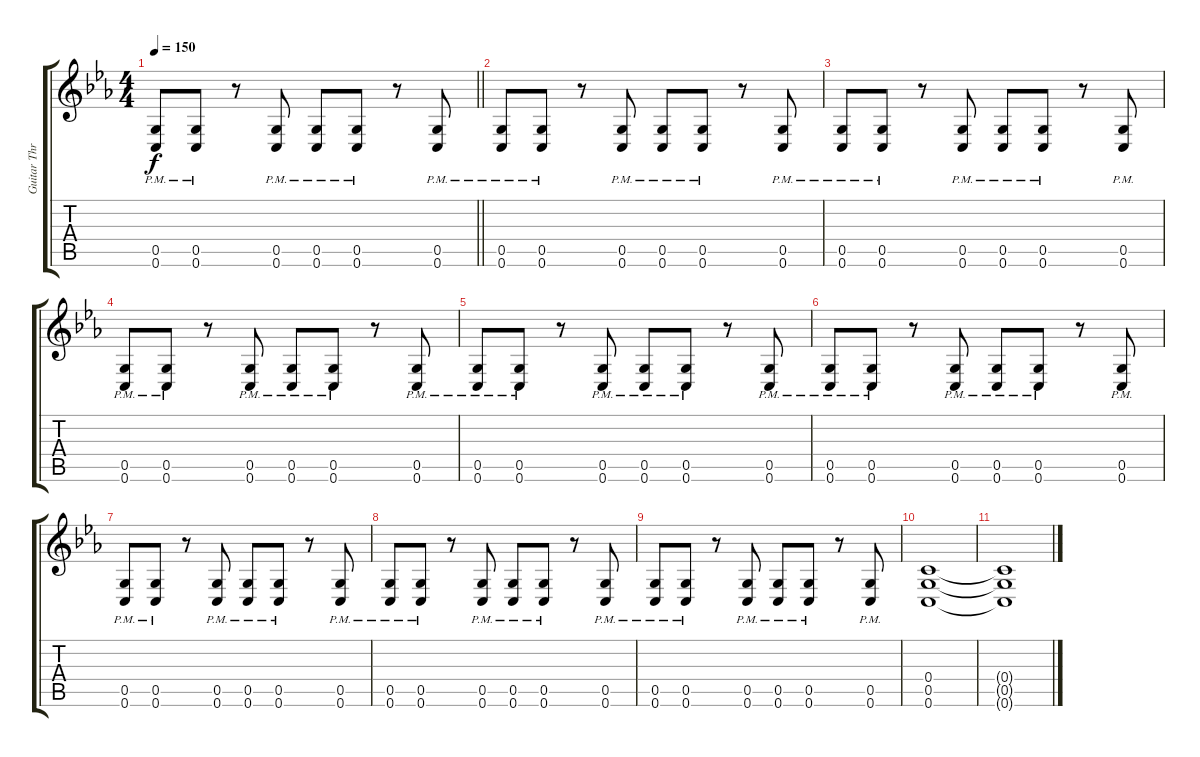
\track ("Guitar Three" "Guitar Thr") {instrument overdrivenguitar}
\staff {score tabs}
\tuning (E4 C4 G3 C3 G2 C2) {hide}
\ts (4 4)
\tempo 150
\clef g2
\barLineRight lightlight
\ks cminor
(0.5{pm} 0.6{pm}).8{dy f} (0.5{pm} 0.6{pm}).8 r.8 (0.5{pm} 0.6{pm}).8 (0.5{pm} 0.6{pm}).8 (0.5{pm} 0.6{pm}).8 r.8 (0.5{pm} 0.6{pm}).8 |
(0.5{pm} 0.6{pm}).8 (0.5{pm} 0.6{pm}).8 r.8 (0.5{pm} 0.6{pm}).8 (0.5{pm} 0.6{pm}).8 (0.5{pm} 0.6{pm}).8 r.8 (0.5{pm} 0.6{pm}).8 |
(0.5{pm} 0.6{pm}).8 (0.5{pm} 0.6{pm}).8 r.8 (0.5{pm} 0.6{pm}).8 (0.5{pm} 0.6{pm}).8 (0.5{pm} 0.6{pm}).8 r.8 (0.5{pm} 0.6{pm}).8 |
(0.5{pm} 0.6{pm}).8 (0.5{pm} 0.6{pm}).8 r.8 (0.5{pm} 0.6{pm}).8 (0.5{pm} 0.6{pm}).8 (0.5{pm} 0.6{pm}).8 r.8 (0.5{pm} 0.6{pm}).8 |
(0.5{pm} 0.6{pm}).8 (0.5{pm} 0.6{pm}).8 r.8 (0.5{pm} 0.6{pm}).8 (0.5{pm} 0.6{pm}).8 (0.5{pm} 0.6{pm}).8 r.8 (0.5{pm} 0.6{pm}).8 |
(0.5{pm} 0.6{pm}).8 (0.5{pm} 0.6{pm}).8 r.8 (0.5{pm} 0.6{pm}).8 (0.5{pm} 0.6{pm}).8 (0.5{pm} 0.6{pm}).8 r.8 (0.5{pm} 0.6{pm}).8 |
(0.5{pm} 0.6{pm}).8 (0.5{pm} 0.6{pm}).8 r.8 (0.5{pm} 0.6{pm}).8 (0.5{pm} 0.6{pm}).8 (0.5{pm} 0.6{pm}).8 r.8 (0.5{pm} 0.6{pm}).8 |
(0.5{pm} 0.6{pm}).8 (0.5{pm} 0.6{pm}).8 r.8 (0.5{pm} 0.6{pm}).8 (0.5{pm} 0.6{pm}).8 (0.5{pm} 0.6{pm}).8 r.8 (0.5{pm} 0.6{pm}).8 |
(0.5{pm} 0.6{pm}).8 (0.5{pm} 0.6{pm}).8 r.8 (0.5{pm} 0.6{pm}).8 (0.5{pm} 0.6{pm}).8 (0.5{pm} 0.6{pm}).8 r.8 (0.5{pm} 0.6{pm}).8 |
(0.4 0.5 0.6).1 |
(0.4{t} 0.5{t} 0.6{t}).1
